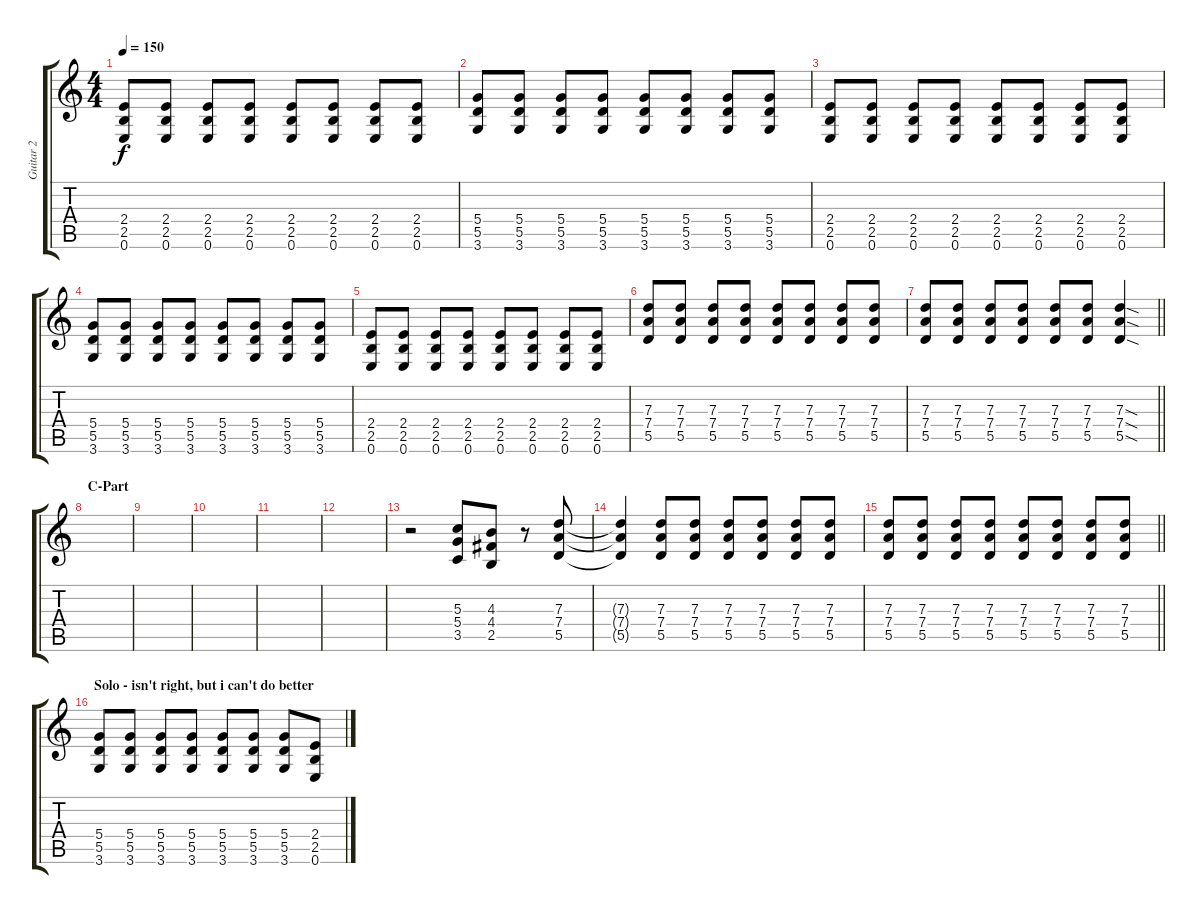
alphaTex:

\track ("Guitar 2" "Guitar 2") {instrument distortionguitar}
\staff {score tabs}
\tuning (E4 B3 G3 D3 A2 E2) {hide}
\ts (4 4)
\tempo 150
\clef g2
\ks c
(2.4 2.5 0.6).8{dy f} (2.4 2.5 0.6).8 (2.4 2.5 0.6).8 (2.4 2.5 0.6).8 (2.4 2.5 0.6).8 (2.4 2.5 0.6).8 (2.4 2.5 0.6).8 (2.4 2.5 0.6).8 |
(5.4 5.5 3.6).8 (5.4 5.5 3.6).8 (5.4 5.5 3.6).8 (5.4 5.5 3.6).8 (5.4 5.5 3.6).8 (5.4 5.5 3.6).8 (5.4 5.5 3.6).8 (5.4 5.5 3.6).8 |
(2.4 2.5 0.6).8 (2.4 2.5 0.6).8 (2.4 2.5 0.6).8 (2.4 2.5 0.6).8 (2.4 2.5 0.6).8 (2.4 2.5 0.6).8 (2.4 2.5 0.6).8 (2.4 2.5 0.6).8 |
(5.4 5.5 3.6).8 (5.4 5.5 3.6).8 (5.4 5.5 3.6).8 (5.4 5.5 3.6).8 (5.4 5.5 3.6).8 (5.4 5.5 3.6).8 (5.4 5.5 3.6).8 (5.4 5.5 3.6).8 |
(2.4 2.5 0.6).8 (2.4 2.5 0.6).8 (2.4 2.5 0.6).8 (2.4 2.5 0.6).8 (2.4 2.5 0.6).8 (2.4 2.5 0.6).8 (2.4 2.5 0.6).8 (2.4 2.5 0.6).8 |
(7.3 7.4 5.5).8 (7.3 7.4 5.5).8 (7.3 7.4 5.5).8 (7.3 7.4 5.5).8 (7.3 7.4 5.5).8 (7.3 7.4 5.5).8 (7.3 7.4 5.5).8 (7.3 7.4 5.5).8 |
\barLineRight lightlight
(7.3 7.4 5.5).8 (7.3 7.4 5.5).8 (7.3 7.4 5.5).8 (7.3 7.4 5.5).8 (7.3 7.4 5.5).8 (7.3 7.4 5.5).8 (7.3{sod} 7.4{sod} 5.5{sod}).4 |
\section ("" "C-Part")
|
|
|
|
|
r.2 (5.3 5.4 3.5).8 (4.3 4.4 2.5).8 r.8 (7.3 7.4 5.5).8 |
(7.3{t} 7.4{t} 5.5{t}).4 (7.3 7.4 5.5).8 (7.3 7.4 5.5).8 (7.3 7.4 5.5).8 (7.3 7.4 5.5).8 (7.3 7.4 5.5).8 (7.3 7.4 5.5).8 |
\barLineRight lightlight
(7.3 7.4 5.5).8 (7.3 7.4 5.5).8 (7.3 7.4 5.5).8 (7.3 7.4 5.5).8 (7.3 7.4 5.5).8 (7.3 7.4 5.5).8 (7.3 7.4 5.5).8 (7.3 7.4 5.5).8 |
\section ("" "Solo - isn't right, but i can't do better")
(5.4 5.5 3.6).8 (5.4 5.5 3.6).8 (5.4 5.5 3.6).8 (5.4 5.5 3.6).8 (5.4 5.5 3.6).8 (5.4 5.5 3.6).8 (5.4 5.5 3.6).8 (2.4 2.5 0.6).8
